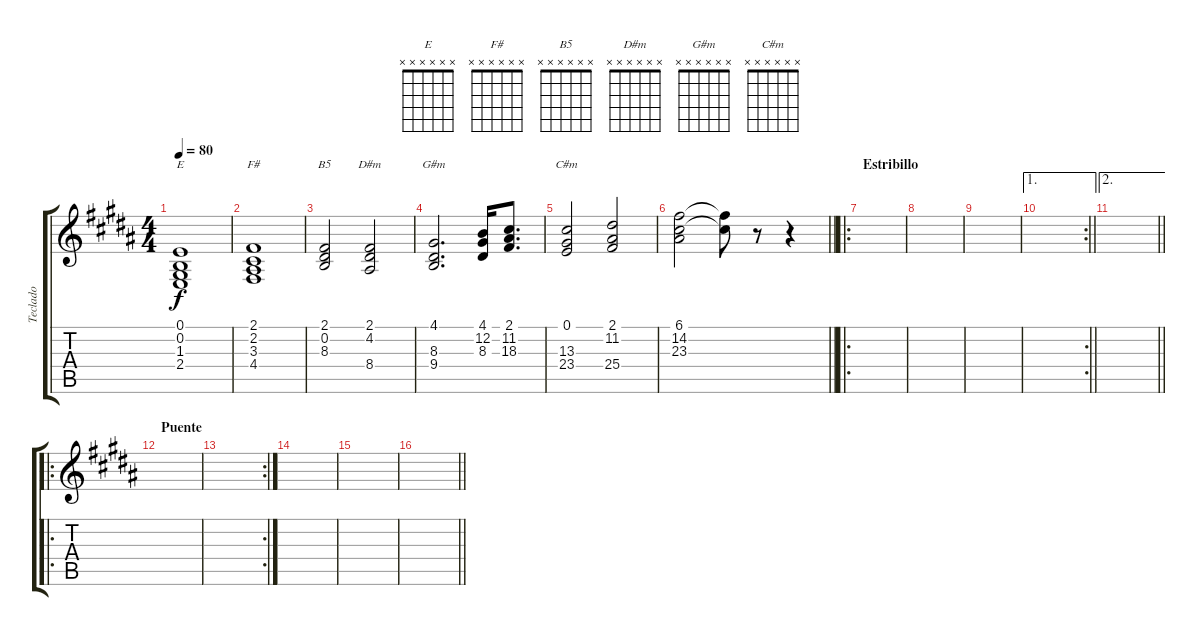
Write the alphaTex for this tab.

\track ("Teclado" "Teclado") {instrument synthstrings1}
\staff {score tabs}
\tuning (E4 B3 G3 D3 A2 E2) {hide}
\chord ("E" x x x x x x)
\chord ("F#" x x x x x x)
\chord ("B5" x x x x x x)
\chord ("D#m" x x x x x x)
\chord ("G#m" x x x x x x)
\chord ("C#m" x x x x x x)
\ts (4 4)
\tempo 80
\clef g2
\ks b
(0.1 0.2 1.3 2.4).1{ch "E" dy f} |
(2.1 2.2 3.3 4.4).1{ch "F#"} |
(2.1 0.2 8.3).2{ch "B5"} (2.1 4.2 8.4).2{ch "D#m"} |
(4.1 8.3 9.4).2{d ch "G#m"} (4.1 12.2 8.3).16 (2.1 11.2 18.3).8{d} |
(0.1 13.3 23.4).2{ch "C#m"} (2.1 11.2 25.4).2 |
\barLineRight lightlight
(6.1 14.2 23.3).2 (14.2{t} 23.3{t}).8 r.8 r.4 |
\ro
\section ("" "Estribillo")
|
|
|
\ae 1
\rc 2
\barLineRight lightlight
|
\ae 2
\barLineRight lightlight
|
\ro
\section ("" "Puente")
|
\rc 2
|
|
|
\barLineRight lightlight
